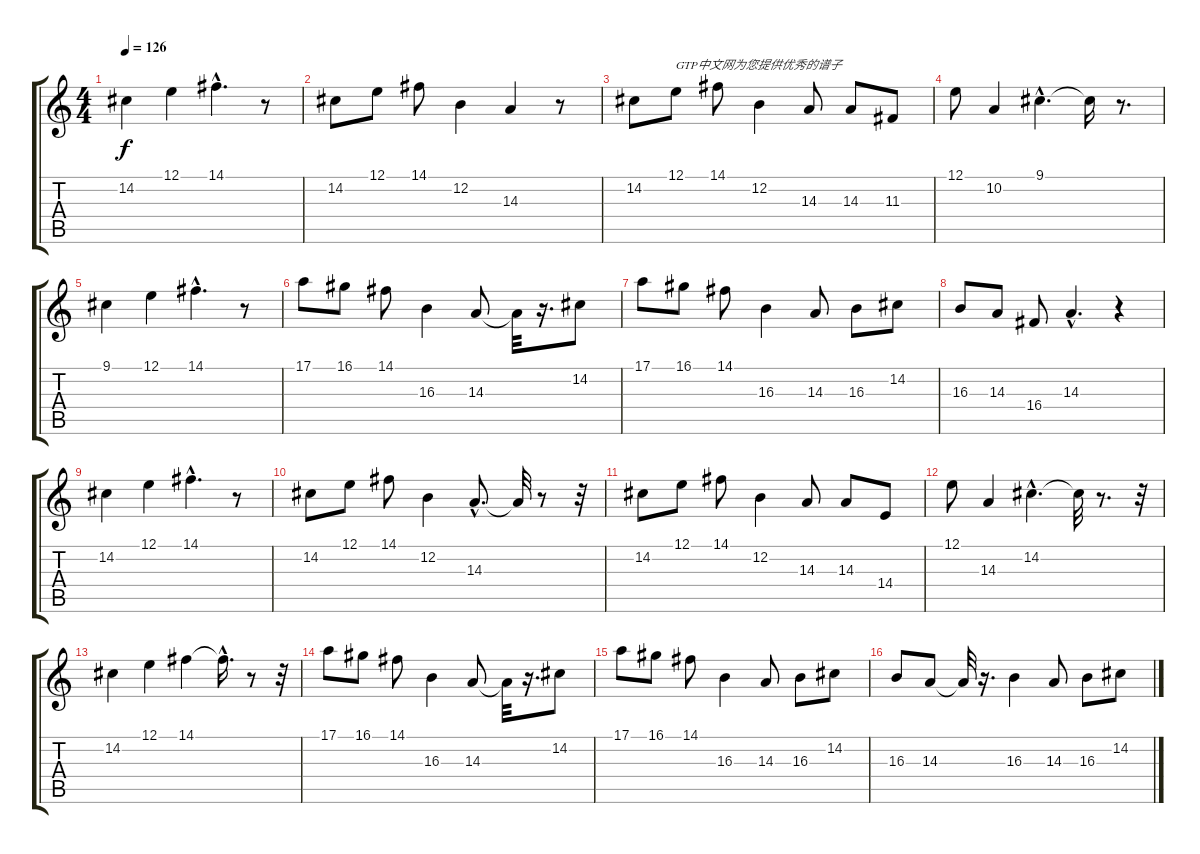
\track "" {instrument lead4chiff}
\staff {score tabs}
\tuning (E4 B3 G3 D3 A2 E2) {hide}
\ts (4 4)
\tempo 126
\clef g2
\ks c
14.2.4{dy f instrument lead4chiff} 12.1.4 14.1{hac}.4{d} r.8 |
14.2.8 12.1.8 14.1.8 12.2.4 14.3.4 r.8 |
14.2.8 12.1.8{txt "GTP中文网为您提供优秀的谱子"} 14.1.8 12.2.4 14.3.8 14.3.8 11.3.8 |
12.1.8 10.2.4 9.1{hac}.4{d} 9.1{t}.16 r.8{d} |
9.1.4 12.1.4 14.1{hac}.4{d} r.8 |
17.1.8 16.1.8 14.1.8 16.3.4 14.3.8 14.3{t}.32 r.16{d} 14.2.8 |
17.1.8 16.1.8 14.1.8 16.3.4 14.3.8 16.3.8 14.2.8 |
16.3.8 14.3.8 16.4.8 14.3{hac}.4{d} r.4 |
14.2.4 12.1.4 14.1{hac}.4{d} r.8 |
14.2.8 12.1.8 14.1.8 12.2.4 14.3{hac}.8{d} 14.3{t}.32 r.8 r.32 |
14.2.8 12.1.8 14.1.8 12.2.4 14.3.8 14.3.8 14.4.8 |
12.1.8 14.3.4 14.2{hac}.4{d} 14.2{t}.32 r.8{d} r.32 |
14.2.4 12.1.4 14.1.4 14.1{hac t}.16{d} r.8 r.32 |
17.1.8 16.1.8 14.1.8 16.3.4 14.3.8 14.3{t}.32 r.16{d} 14.2.8 |
17.1.8 16.1.8 14.1.8 16.3.4 14.3.8 16.3.8 14.2.8 |
16.3.8 14.3.8 14.3{t}.32 r.16{d} 16.3.4 14.3.8 16.3.8 14.2.8
